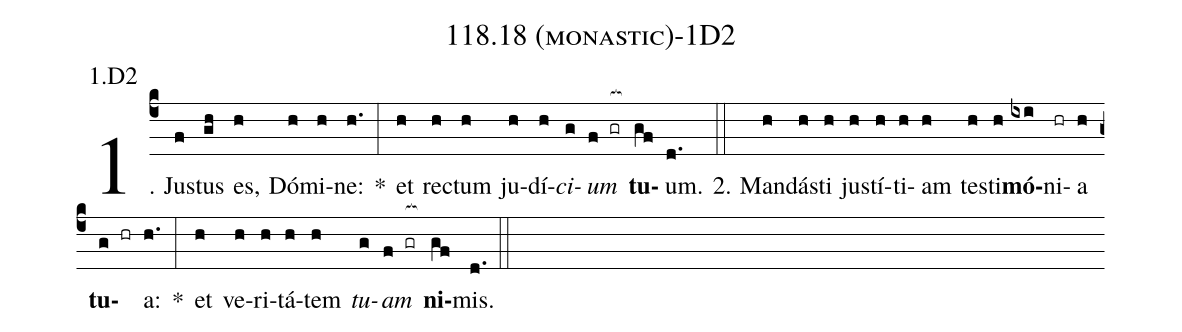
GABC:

name: 118.18 (monastic)-1D2;
annotation: 1.D2;
%%
(c4)1. Jus(f)tus(gh) es,(h) Dó(h)mi(h)ne:(h.) *(:) et(h) rec(h)tum(h) ju(h)dí(h)<i>ci</i>(g)<i>um</i>(f gr[ocb:1{]) <b>tu</b>(gf[ocb:0}])um.(d.) (::)
2. Man(h)dás(h)ti(h) jus(h)tí(h)ti(h)am(h) tes(h)ti(h)<b>mó</b>(ixi)ni(hr)a(h) <b>tu</b>(g hr)a:(h.) *(:) et(h) ve(h)ri(h)tá(h)tem(h) <i>tu</i>(g)<i>am</i>(f gr[ocb:1{]) <b>ni</b>(gf[ocb:0}])mis.(d.) (::)
